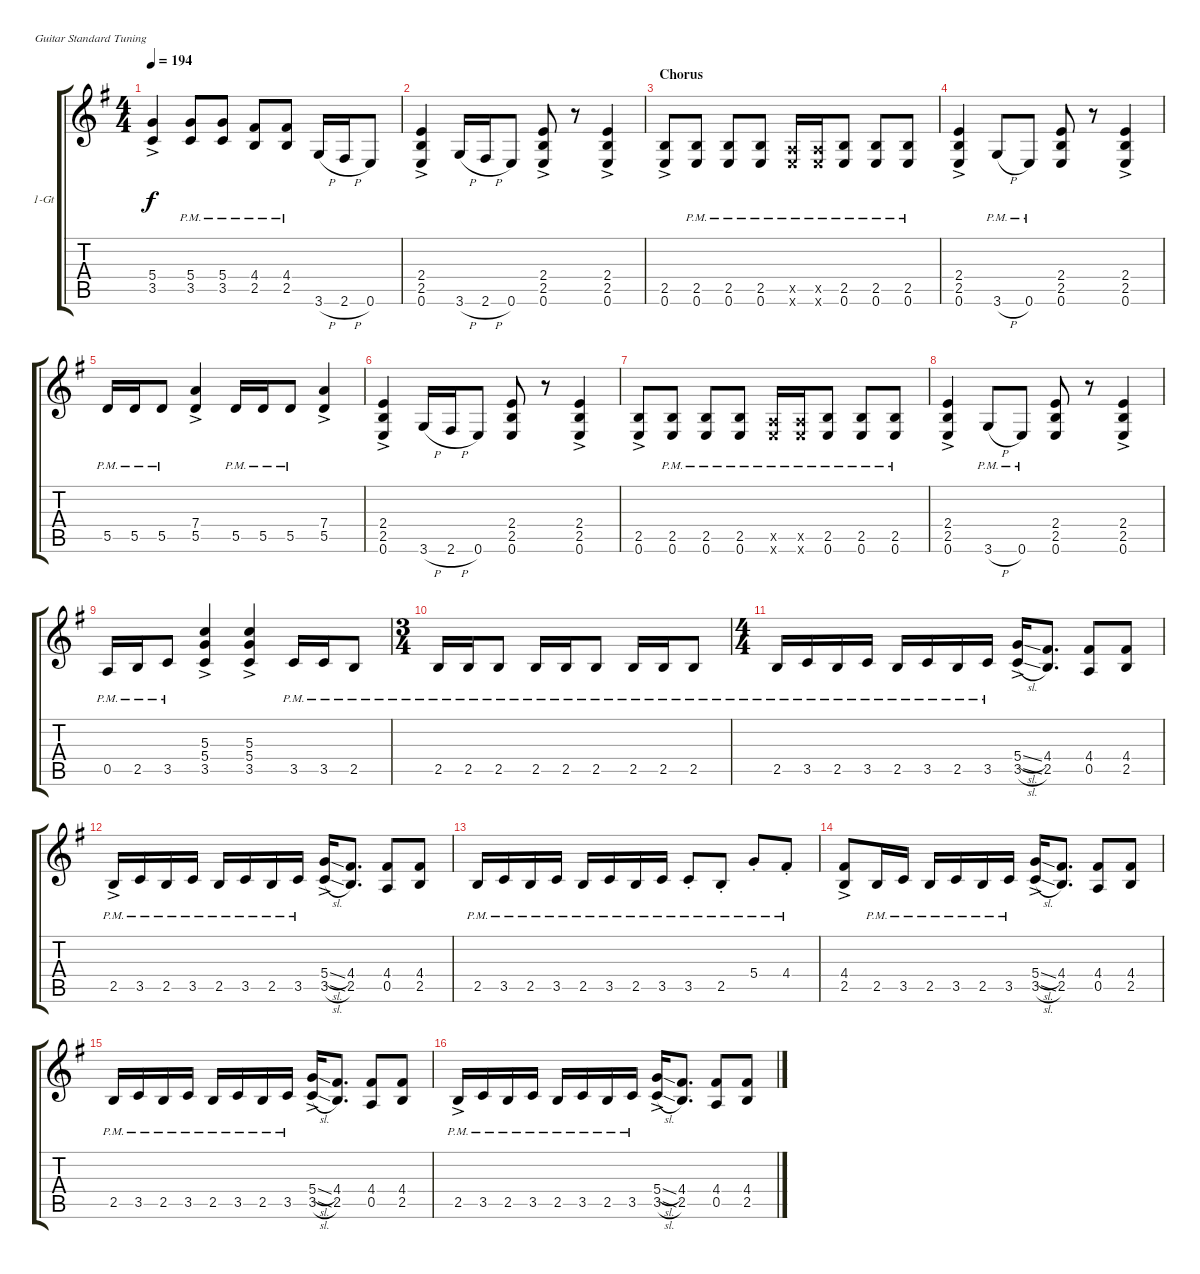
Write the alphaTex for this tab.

\bracketExtendMode groupsimilarinstruments
\firstSystemTrackNameOrientation horizontal
\otherSystemsTrackNameOrientation horizontal
\track ("1-Gt" "1-Gt") {instrument distortionguitar}
\staff {score tabs}
\tuning (E4 B3 G3 D3 A2 E2)
\ts (4 4)
\tempo 194
\clef g2
\scale
1.05549
\ks g
(5.4{ac} 3.5{ac}).4{dy f} (5.4{pm} 3.5{pm}).8 (5.4{pm} 3.5{pm}).8 (4.4{pm} 2.5{pm}).8 (4.4{pm} 2.5{pm}).8 3.6{h}.16 2.6{h}.16 0.6.8 |
\scale
0.944515 (2.4{ac} 2.5{ac} 0.6{ac}).4 3.6{h}.16 2.6{h}.16 0.6.8 (2.4{ac} 2.5{ac} 0.6{ac}).8 r.8 (2.4{ac} 2.5{ac} 0.6{ac}).4 |
\section ("" "Chorus")
\scale
1.05549 (2.5{ac} 0.6{ac}).8 (2.5{pm} 0.6{pm}).8 (2.5{pm} 0.6{pm}).8 (2.5{pm} 0.6{pm}).8 (0.5{pm x} 0.6{pm x}).16 (0.5{pm x} 0.6{pm x}).16 (2.5{pm} 0.6{pm}).8 (2.5{pm} 0.6{pm}).8 (2.5{pm} 0.6{pm}).8 |
\scale
0.944515 (2.4{ac} 2.5{ac} 0.6{ac}).4 3.6{h pm}.8 0.6{pm}.8 (2.4 2.5 0.6).8 r.8 (2.4{ac} 2.5{ac} 0.6{ac}).4 |
\scale
1.05549 5.5{pm}.16 5.5{pm}.16 5.5{pm}.8 (7.4{ac} 5.5{ac}).4 5.5{pm}.16 5.5{pm}.16 5.5{pm}.8 (7.4{ac} 5.5{ac}).4 |
\scale
0.944515 (2.4{ac} 2.5{ac} 0.6{ac}).4 3.6{h}.16 2.6{h}.16 0.6.8 (2.4 2.5 0.6).8 r.8 (2.4{ac} 2.5{ac} 0.6{ac}).4 |
\scale
1.05549 (2.5{ac} 0.6{ac}).8 (2.5{pm} 0.6{pm}).8 (2.5{pm} 0.6{pm}).8 (2.5{pm} 0.6{pm}).8 (0.5{pm x} 0.6{pm x}).16 (0.5{pm x} 0.6{pm x}).16 (2.5{pm} 0.6{pm}).8 (2.5{pm} 0.6{pm}).8 (2.5{pm} 0.6{pm}).8 |
\scale
0.944515 (2.4{ac} 2.5{ac} 0.6{ac}).4 3.6{h pm}.8 0.6{pm}.8 (2.4 2.5 0.6).8 r.8 (2.4{ac} 2.5{ac} 0.6{ac}).4 |
\scale
1.05549 0.5{pm}.16 2.5{pm}.16 3.5{pm}.8 (5.3{ac} 5.4{ac} 3.5{ac}).4 (5.3{ac} 5.4{ac} 3.5{ac}).4 3.5{pm}.16 3.5{pm}.16 2.5{pm}.8 |
\ts (3 4)
\scale
0.944515 2.5{pm}.16 2.5{pm}.16 2.5{pm}.8 2.5{pm}.16 2.5{pm}.16 2.5{pm}.8 2.5{pm}.16 2.5{pm}.16 2.5{pm}.8 |
\ts (4 4)
\scale
1.05549 2.5{pm}.16 3.5{pm}.16 2.5{pm}.16 3.5{pm}.16 2.5{pm}.16 3.5{pm}.16 2.5{pm}.16 3.5{pm}.16 (5.4{sl ac} 3.5{sl ac}).16 (4.4 2.5).8{d} (4.4 0.5).8 (4.4 2.5).8 |
\scale
0.944515 2.5{ac pm}.16 3.5{pm}.16 2.5{pm}.16 3.5{pm}.16 2.5{pm}.16 3.5{pm}.16 2.5{pm}.16 3.5{pm}.16 (5.4{sl ac} 3.5{sl}).16 (4.4 2.5).8{d} (4.4 0.5).8 (4.4 2.5).8 |
\scale
1.05549 2.5{pm}.16 3.5{pm}.16 2.5{pm}.16 3.5{pm}.16 2.5{pm}.16 3.5{pm}.16 2.5{pm}.16 3.5{pm}.16 3.5{pm st}.8 2.5{pm st}.8 5.4{pm st}.8 4.4{pm st}.8 |
\scale
0.944515 (4.4{ac} 2.5{ac}).8 2.5{pm}.16 3.5{pm}.16 2.5{pm}.16 3.5{pm}.16 2.5{pm}.16 3.5{pm}.16 (5.4{sl ac} 3.5{sl ac}).16 (4.4 2.5).8{d} (4.4 0.5).8 (4.4 2.5).8 |
\scale
1.05549 2.5{pm}.16 3.5{pm}.16 2.5{pm}.16 3.5{pm}.16 2.5{pm}.16 3.5{pm}.16 2.5{pm}.16 3.5{pm}.16 (5.4{sl ac} 3.5{sl ac}).16 (4.4 2.5).8{d} (4.4 0.5).8 (4.4 2.5).8 |
\scale
0.944515 2.5{ac pm}.16 3.5{pm}.16 2.5{pm}.16 3.5{pm}.16 2.5{pm}.16 3.5{pm}.16 2.5{pm}.16 3.5{pm}.16 (5.4{sl ac} 3.5{sl}).16 (4.4 2.5).8{d} (4.4 0.5).8 (4.4 2.5).8
